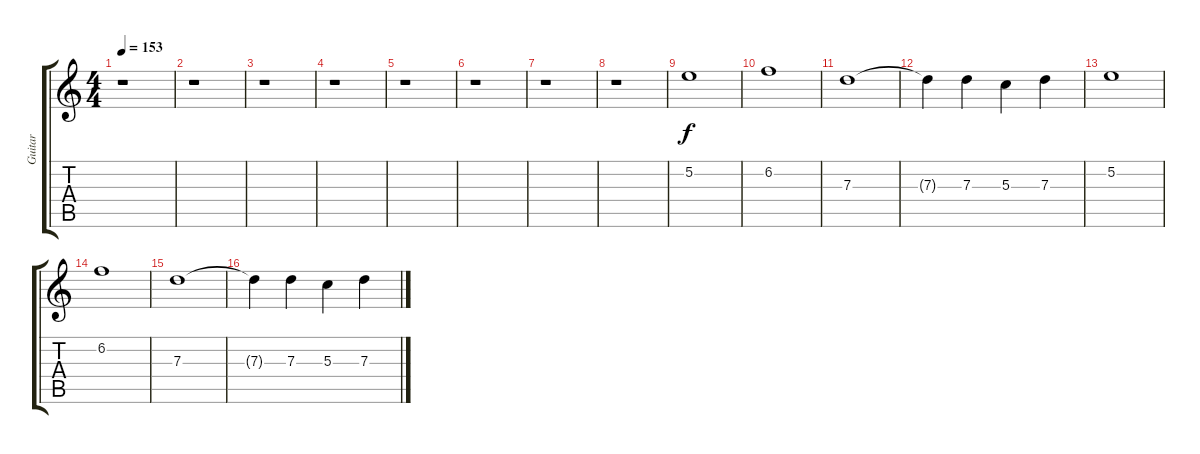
\track ("Guitar" "Guitar") {instrument distortionguitar}
\staff {score tabs}
\tuning (E4 B3 G3 D3 A2 E2) {hide}
\ts (4 4)
\tempo 153
\tempo 187
\tempo 153
\clef g2
\ks c
r.1{dy f instrument distortionguitar} |
r.1 |
r.1 |
r.1 |
r.1 |
r.1 |
r.1 |
r.1 |
5.2.1 |
6.2.1 |
7.3.1 |
7.3{t}.4 7.3.4 5.3.4 7.3.4 |
5.2.1 |
6.2.1 |
7.3.1 |
7.3{t}.4 7.3.4 5.3.4 7.3.4
